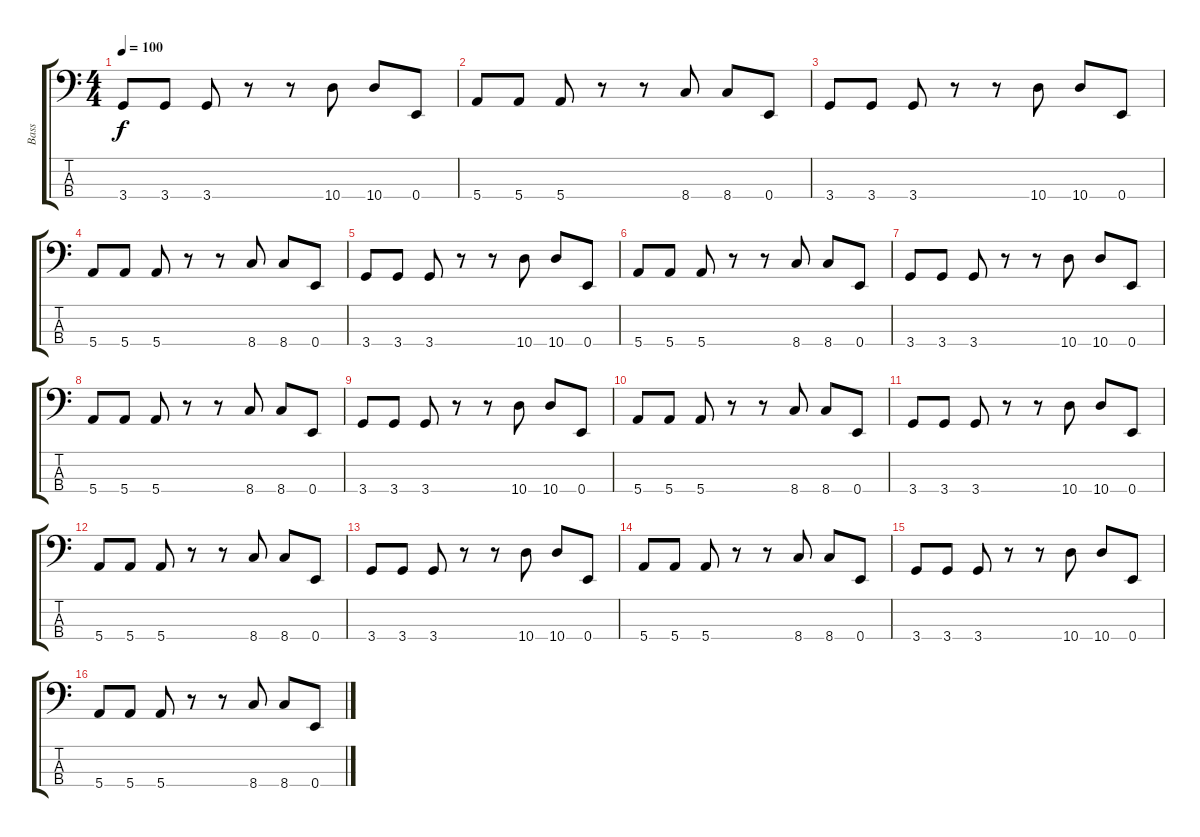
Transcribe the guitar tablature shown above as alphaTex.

\track ("Bass" "Bass") {instrument electricbassfinger}
\staff {score tabs}
\tuning (G2 D2 A1 E1) {hide}
\ts (4 4)
\tempo 100
\clef f4
\ks c
3.4.8{dy f} 3.4.8 3.4.8 r.8 r.8 10.4.8 10.4.8 0.4.8 |
5.4.8 5.4.8 5.4.8 r.8 r.8 8.4.8 8.4.8 0.4.8 |
3.4.8 3.4.8 3.4.8 r.8 r.8 10.4.8 10.4.8 0.4.8 |
5.4.8 5.4.8 5.4.8 r.8 r.8 8.4.8 8.4.8 0.4.8 |
3.4.8 3.4.8 3.4.8 r.8 r.8 10.4.8 10.4.8 0.4.8 |
5.4.8 5.4.8 5.4.8 r.8 r.8 8.4.8 8.4.8 0.4.8 |
3.4.8 3.4.8 3.4.8 r.8 r.8 10.4.8 10.4.8 0.4.8 |
5.4.8 5.4.8 5.4.8 r.8 r.8 8.4.8 8.4.8 0.4.8 |
3.4.8 3.4.8 3.4.8 r.8 r.8 10.4.8 10.4.8 0.4.8 |
5.4.8 5.4.8 5.4.8 r.8 r.8 8.4.8 8.4.8 0.4.8 |
3.4.8 3.4.8 3.4.8 r.8 r.8 10.4.8 10.4.8 0.4.8 |
5.4.8 5.4.8 5.4.8 r.8 r.8 8.4.8 8.4.8 0.4.8 |
3.4.8 3.4.8 3.4.8 r.8 r.8 10.4.8 10.4.8 0.4.8 |
5.4.8 5.4.8 5.4.8 r.8 r.8 8.4.8 8.4.8 0.4.8 |
3.4.8 3.4.8 3.4.8 r.8 r.8 10.4.8 10.4.8 0.4.8 |
5.4.8 5.4.8 5.4.8 r.8 r.8 8.4.8 8.4.8 0.4.8
